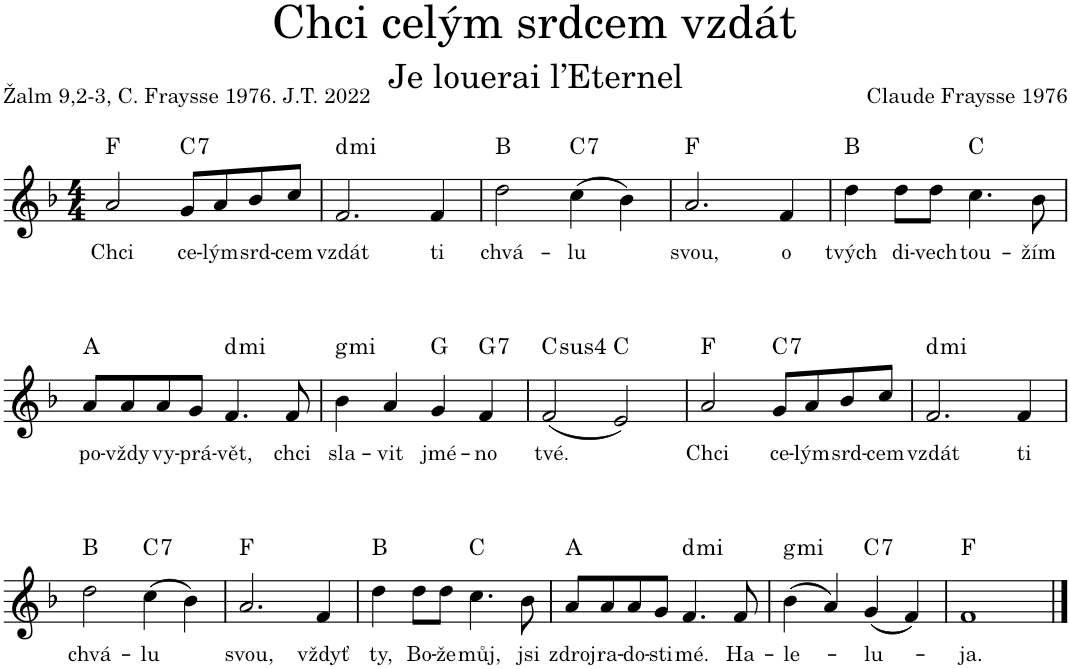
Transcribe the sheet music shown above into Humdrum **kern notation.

**kern	**text	**harte
*part1	*part1	*part1
*staff1	*staff1	*
*I"Zpěv	*	*
*clefG2	*	*
*k[b-]	*	*
*M4/4	*	*
=1	=1	=1
!	!LO:LY:b	!
2a/	Chci	F:maj
!	!LO:LY:b	!LO:H:kt=7
8g/L	ce-	C:7
!	!LO:LY:b	!
8a/	-lým	.
!	!LO:LY:b	!
8b-/	srd-	.
!	!LO:LY:b	!
8cc/J	-cem	.
=2	=2	=2
!	!LO:LY:b	!LO:H:kt=mi
2.f/	vzdát	D:min
!	!LO:LY:b	!
4f/	ti	.
=3	=3	=3
!	!LO:LY:b	!
2dd\	chvá-	Bb:maj
!	!LO:LY:b	!LO:H:kt=7
(4cc\	-lu	C:7
4b-\)	.	.
=4	=4	=4
!	!LO:LY:b	!
2.a/	svou,	F:maj
!	!LO:LY:b	!
4f/	o	.
=5	=5	=5
!	!LO:LY:b	!
4dd\	tvých	Bb:maj
!	!LO:LY:b	!
8dd\L	di-	.
!	!LO:LY:b	!
8dd\J	-vech	.
!	!LO:LY:b	!
4.cc\	tou-	C:maj
!	!LO:LY:b	!
8b-\	-žím	.
!!LO:LB:g=z
=6	=6	=6
!	!LO:LY:b	!
8a/L	po-	A:maj
!	!LO:LY:b	!
8a/	-vždy	.
!	!LO:LY:b	!
8a/	vy-	.
!	!LO:LY:b	!
8g/J	-prá-	.
!	!LO:LY:b	!LO:H:kt=mi
4.f/	-vět,	D:min
!	!LO:LY:b	!
8f/	chci	.
=7	=7	=7
!	!LO:LY:b	!LO:H:kt=mi
4b-\	sla-	G:min
!	!LO:LY:b	!
4a/	-vit	.
!	!LO:LY:b	!
4g/	jmé-	G:maj
!	!LO:LY:b	!LO:H:kt=7
4f/	-no	G:7
=8	=8	=8
!	!LO:LY:b	!LO:H:kt=4
(2f/	tvé.	C:sus4
2e/)	.	C:maj
=9	=9	=9
!	!LO:LY:b	!
2a/	Chci	F:maj
!	!LO:LY:b	!LO:H:kt=7
8g/L	ce-	C:7
!	!LO:LY:b	!
8a/	-lým	.
!	!LO:LY:b	!
8b-/	srd-	.
!	!LO:LY:b	!
8cc/J	-cem	.
=10	=10	=10
!	!LO:LY:b	!LO:H:kt=mi
2.f/	vzdát	D:min
!	!LO:LY:b	!
4f/	ti	.
!!LO:LB:g=z
=11	=11	=11
!	!LO:LY:b	!
2dd\	chvá-	Bb:maj
!	!LO:LY:b	!LO:H:kt=7
(4cc\	-lu	C:7
4b-\)	.	.
=12	=12	=12
!	!LO:LY:b	!
2.a/	svou,	F:maj
!	!LO:LY:b	!
4f/	vždyť	.
=13	=13	=13
!	!LO:LY:b	!
4dd\	ty,	Bb:maj
!	!LO:LY:b	!
8dd\L	Bo-	.
!	!LO:LY:b	!
8dd\J	-že	.
!	!LO:LY:b	!
4.cc\	můj,	C:maj
!	!LO:LY:b	!
8b-\	jsi	.
=14	=14	=14
!	!LO:LY:b	!
8a/L	zdroj	A:maj
!	!LO:LY:b	!
8a/	ra-	.
!	!LO:LY:b	!
8a/	-do-	.
!	!LO:LY:b	!
8g/J	-sti	.
!	!LO:LY:b	!LO:H:kt=mi
4.f/	mé.	D:min
!	!LO:LY:b	!
8f/	Ha-	.
=15	=15	=15
!	!LO:LY:b	!LO:H:kt=mi
(4b-\	-le-	G:min
4a/)	.	.
!	!LO:LY:b	!LO:H:kt=7
(4g/	-lu-	C:7
4f/)	.	.
=16	=16	=16
!	!LO:LY:b	!
1f	-ja.	F:maj
==	==	==
*-	*-	*-
